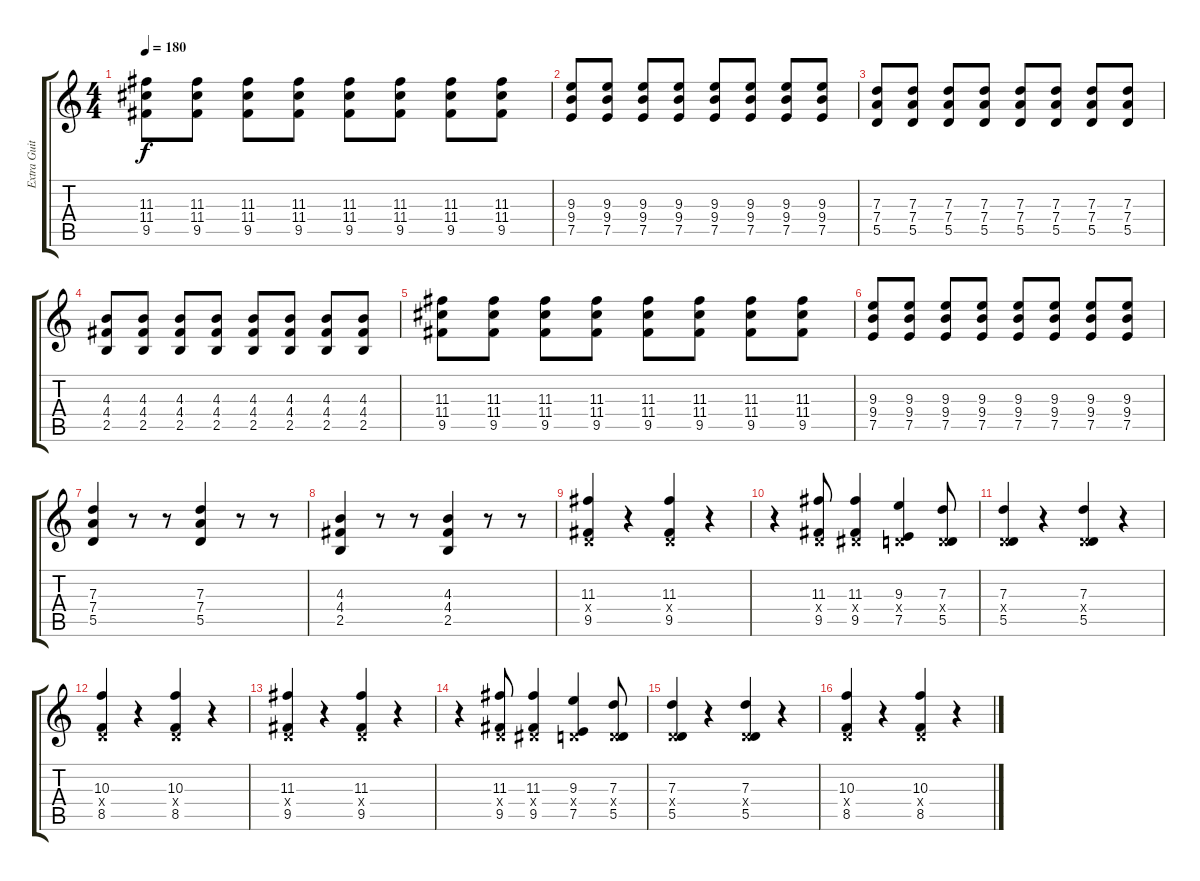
\track ("Extra Guitar" "Extra Guit") {instrument distortionguitar}
\staff {score tabs}
\tuning (E4 B3 G3 D3 A2 E2) {hide}
\ts (4 4)
\tempo 180
\clef g2
\ks c
(11.3 11.4 9.5).8{dy f} (11.3 11.4 9.5).8 (11.3 11.4 9.5).8 (11.3 11.4 9.5).8 (11.3 11.4 9.5).8 (11.3 11.4 9.5).8 (11.3 11.4 9.5).8 (11.3 11.4 9.5).8 |
(9.3 9.4 7.5).8 (9.3 9.4 7.5).8 (9.3 9.4 7.5).8 (9.3 9.4 7.5).8 (9.3 9.4 7.5).8 (9.3 9.4 7.5).8 (9.3 9.4 7.5).8 (9.3 9.4 7.5).8 |
(7.3 7.4 5.5).8 (7.3 7.4 5.5).8 (7.3 7.4 5.5).8 (7.3 7.4 5.5).8 (7.3 7.4 5.5).8 (7.3 7.4 5.5).8 (7.3 7.4 5.5).8 (7.3 7.4 5.5).8 |
(4.3 4.4 2.5).8 (4.3 4.4 2.5).8 (4.3 4.4 2.5).8 (4.3 4.4 2.5).8 (4.3 4.4 2.5).8 (4.3 4.4 2.5).8 (4.3 4.4 2.5).8 (4.3 4.4 2.5).8 |
(11.3 11.4 9.5).8 (11.3 11.4 9.5).8 (11.3 11.4 9.5).8 (11.3 11.4 9.5).8 (11.3 11.4 9.5).8 (11.3 11.4 9.5).8 (11.3 11.4 9.5).8 (11.3 11.4 9.5).8 |
(9.3 9.4 7.5).8 (9.3 9.4 7.5).8 (9.3 9.4 7.5).8 (9.3 9.4 7.5).8 (9.3 9.4 7.5).8 (9.3 9.4 7.5).8 (9.3 9.4 7.5).8 (9.3 9.4 7.5).8 |
(7.3 7.4 5.5).4 r.8 r.8 (7.3 7.4 5.5).4 r.8 r.8 |
(4.3 4.4 2.5).4 r.8 r.8 (4.3 4.4 2.5).4 r.8 r.8 |
(11.3 0.4{x} 9.5).4 r.4 (11.3 0.4{x} 9.5).4 r.4 |
r.4 (11.3 0.4{x} 9.5).8 (11.3 1.4{x} 9.5).4 (9.3 0.4{x} 7.5).4 (7.3 0.4{x} 5.5).8 |
(7.3 0.4{x} 5.5).4 r.4 (7.3 0.4{x} 5.5).4 r.4 |
(10.3 0.4{x} 8.5).4 r.4 (10.3 0.4{x} 8.5).4 r.4 |
(11.3 0.4{x} 9.5).4 r.4 (11.3 0.4{x} 9.5).4 r.4 |
r.4 (11.3 0.4{x} 9.5).8 (11.3 1.4{x} 9.5).4 (9.3 0.4{x} 7.5).4 (7.3 0.4{x} 5.5).8 |
(7.3 0.4{x} 5.5).4 r.4 (7.3 0.4{x} 5.5).4 r.4 |
(10.3 0.4{x} 8.5).4 r.4 (10.3 0.4{x} 8.5).4 r.4
